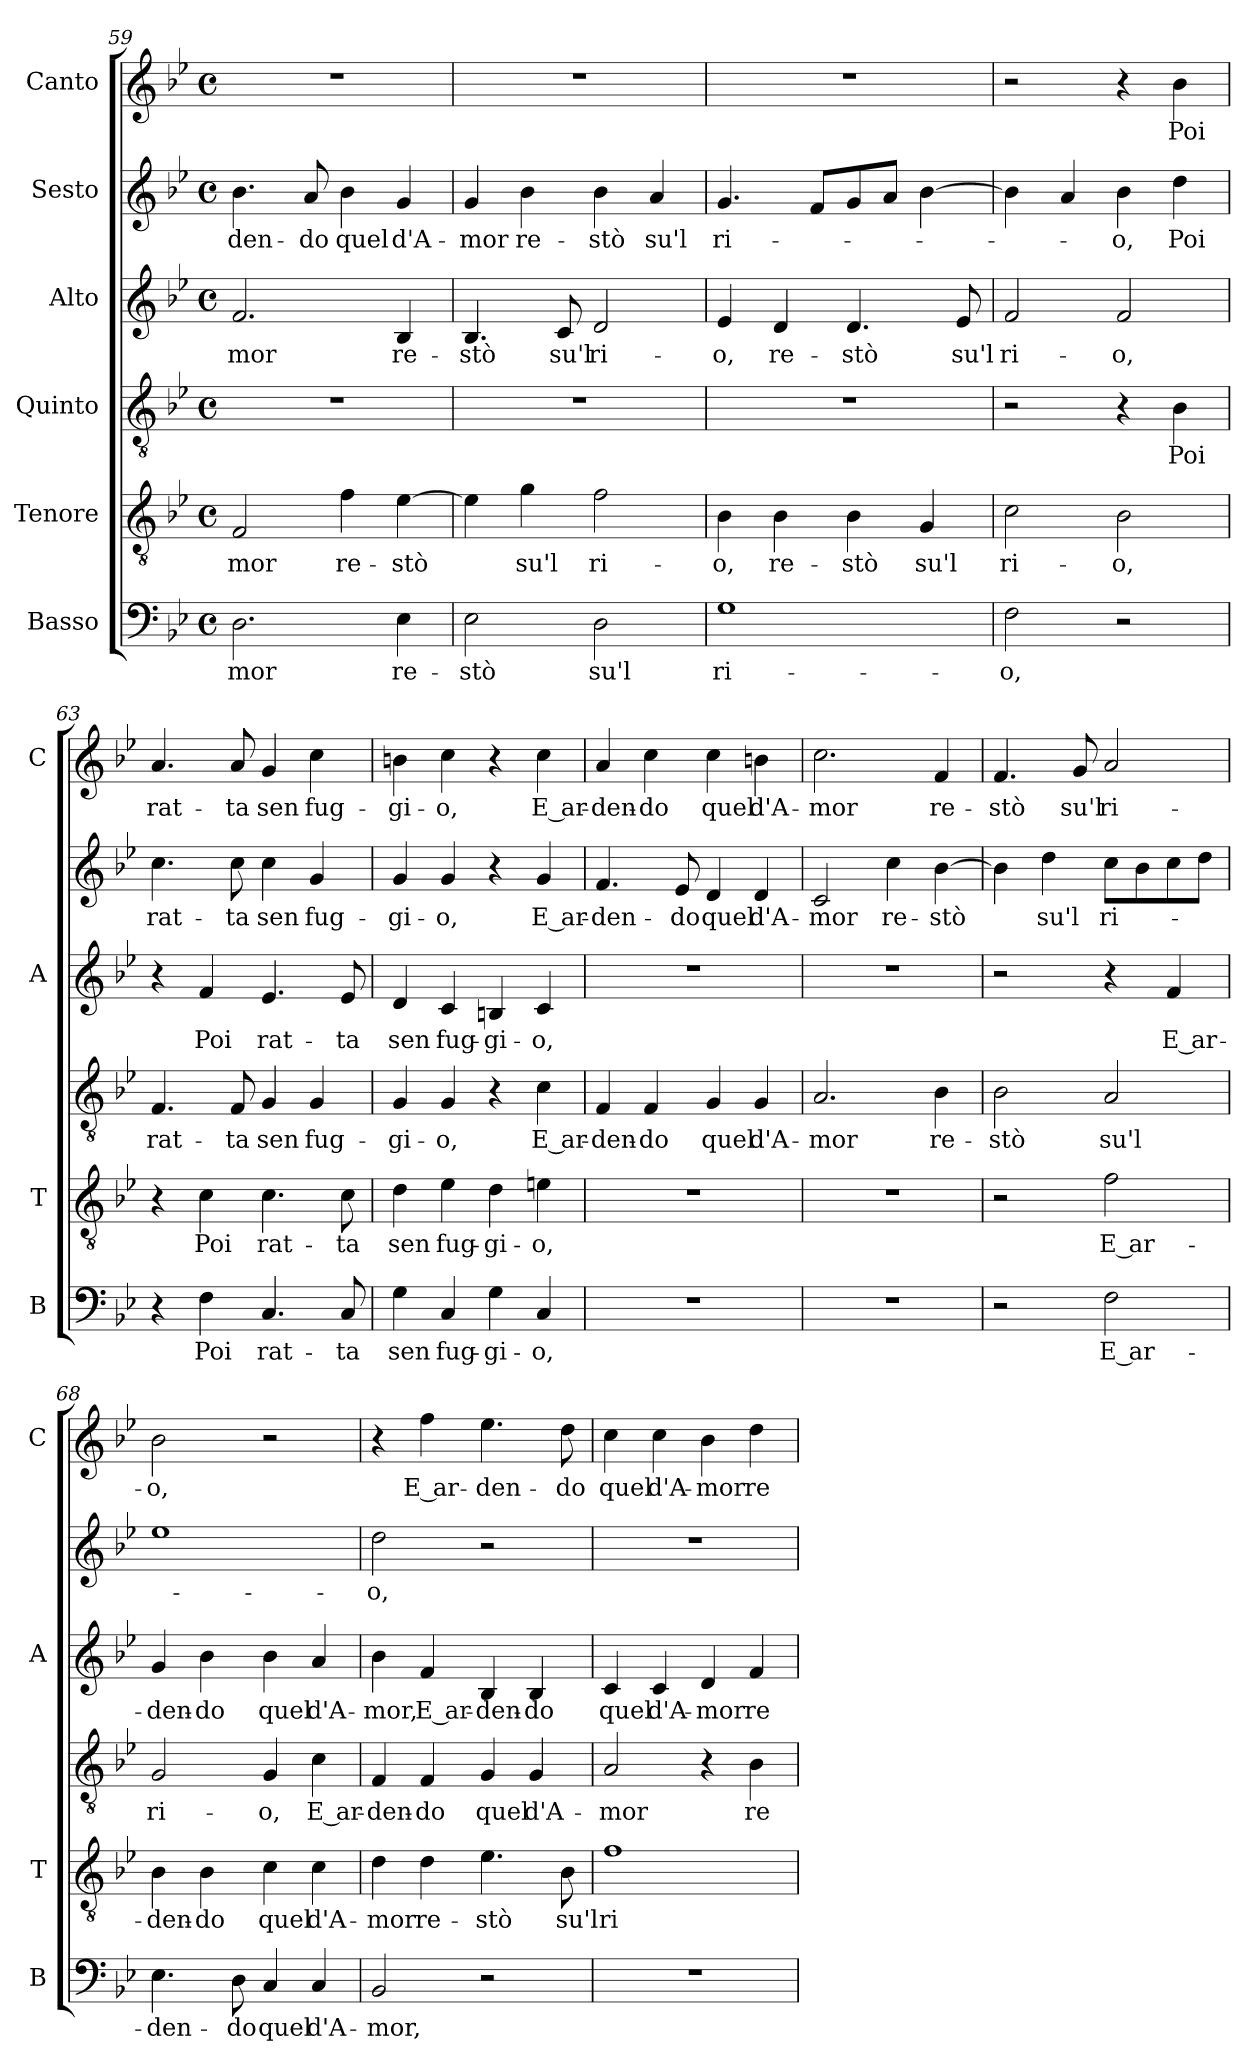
**kern	**text	**kern	**text	**kern	**text	**kern	**text	**kern	**text	**kern	**text
*part6	*part6	*part5	*part5	*part4	*part4	*part3	*part3	*part2	*part2	*part1	*part1
*staff6	*staff6	*staff5	*staff5	*staff4	*staff4	*staff3	*staff3	*staff2	*staff2	*staff1	*staff1
*I"Basso	*	*I"Tenore	*	*I"Quinto	*	*I"Alto	*	*I"Sesto	*	*I"Canto	*
*I'B	*	*I'T	*	*	*	*I'A	*	*	*	*I'C	*
*clefF4	*	*clefGv2	*	*clefGv2	*	*clefG2	*	*clefG2	*	*clefG2	*
*k[b-e-]	*	*k[b-e-]	*	*k[b-e-]	*	*k[b-e-]	*	*k[b-e-]	*	*k[b-e-]	*
*B-:	*	*B-:	*	*B-:	*	*B-:	*	*B-:	*	*B-:	*
*M4/4	*	*M4/4	*	*M4/4	*	*M4/4	*	*M4/4	*	*M4/4	*
*met(c)	*	*met(c)	*	*met(c)	*	*met(c)	*	*met(c)	*	*met(c)	*
=59	=59	=59	=59	=59	=59	=59	=59	=59	=59	=59	=59
!	!LO:LY:b	!	!LO:LY:b	!	!	!	!LO:LY:b	!	!LO:LY:b	!	!
2.D\	-mor	2F/	-mor	1r	.	2.f/	-mor	4.b-\	-den-	1r	.
!	!	!	!	!	!	!	!	!	!LO:LY:b	!	!
.	.	.	.	.	.	.	.	8a/	-do	.	.
!	!	!	!LO:LY:b	!	!	!	!	!	!LO:LY:b	!	!
.	.	4f\	re-	.	.	.	.	4b-\	quel	.	.
!	!LO:LY:b	!	!LO:LY:b	!	!	!	!LO:LY:b	!	!LO:LY:b	!	!
4E-\	re-	[4e-\	-stò	.	.	4B-/	re-	4g/	d'A-	.	.
!!LO:PB:g=z
=60	=60	=60	=60	=60	=60	=60	=60	=60	=60	=60	=60
!	!LO:LY:b	!	!	!	!	!	!LO:LY:b	!	!LO:LY:b	!	!
2E-\	-stò	4e-\]	.	1r	.	4.B-/	-stò	4g/	-mor	1r	.
!	!	!	!LO:LY:b	!	!	!	!	!	!LO:LY:b	!	!
.	.	4g\	su'l	.	.	.	.	4b-\	re-	.	.
!	!	!	!	!	!	!	!LO:LY:b	!	!	!	!
.	.	.	.	.	.	8c/	su'l	.	.	.	.
!	!LO:LY:b	!	!LO:LY:b	!	!	!	!LO:LY:b	!	!LO:LY:b	!	!
2D\	su'l	2f\	ri-	.	.	2d/	ri-	4b-\	-stò	.	.
!	!	!	!	!	!	!	!	!	!LO:LY:b	!	!
.	.	.	.	.	.	.	.	4a/	su'l	.	.
=61	=61	=61	=61	=61	=61	=61	=61	=61	=61	=61	=61
!	!LO:LY:b	!	!LO:LY:b	!	!	!	!LO:LY:b	!	!LO:LY:b	!	!
1G	ri-	4B-\	-o,	1r	.	4e-/	-o,	4.g/	ri-	1r	.
!	!	!	!LO:LY:b	!	!	!	!LO:LY:b	!	!	!	!
.	.	4B-\	re-	.	.	4d/	re-	.	.	.	.
.	.	.	.	.	.	.	.	8f/L	.	.	.
!	!	!	!LO:LY:b	!	!	!	!LO:LY:b	!	!	!	!
.	.	4B-\	-stò	.	.	4.d/	-stò	8g/	.	.	.
.	.	.	.	.	.	.	.	8a/J	.	.	.
!	!	!	!LO:LY:b	!	!	!	!	!	!	!	!
.	.	4G/	su'l	.	.	.	.	[4b-\	.	.	.
!	!	!	!	!	!	!	!LO:LY:b	!	!	!	!
.	.	.	.	.	.	8e-/	su'l	.	.	.	.
=62	=62	=62	=62	=62	=62	=62	=62	=62	=62	=62	=62
!	!LO:LY:b	!	!LO:LY:b	!	!	!	!LO:LY:b	!	!	!	!
2F\	-o,	2c\	ri-	2r	.	2f/	ri-	4b-\]	.	2r	.
.	.	.	.	.	.	.	.	4a/	.	.	.
!	!	!	!LO:LY:b	!	!	!	!LO:LY:b	!	!LO:LY:b	!	!
2r	.	2B-\	-o,	4r	.	2f/	-o,	4b-\	-o,	4r	.
!	!	!	!	!	!LO:LY:b	!	!	!	!LO:LY:b	!	!LO:LY:b
.	.	.	.	4B-\	Poi	.	.	4dd\	Poi	4b-\	Poi
=63	=63	=63	=63	=63	=63	=63	=63	=63	=63	=63	=63
!	!	!	!	!	!LO:LY:b	!	!	!	!LO:LY:b	!	!LO:LY:b
4r	.	4r	.	4.F/	rat-	4r	.	4.cc\	rat-	4.a/	rat-
!	!LO:LY:b	!	!LO:LY:b	!	!	!	!LO:LY:b	!	!	!	!
4F\	Poi	4c\	Poi	.	.	4f/	Poi	.	.	.	.
!	!	!	!	!	!LO:LY:b	!	!	!	!LO:LY:b	!	!LO:LY:b
.	.	.	.	8F/	-ta	.	.	8cc\	-ta	8a/	-ta
!	!LO:LY:b	!	!LO:LY:b	!	!LO:LY:b	!	!LO:LY:b	!	!LO:LY:b	!	!LO:LY:b
4.C/	rat-	4.c\	rat-	4G/	sen	4.e-/	rat-	4cc\	sen	4g/	sen
!	!	!	!	!	!LO:LY:b	!	!	!	!LO:LY:b	!	!LO:LY:b
.	.	.	.	4G/	fug-	.	.	4g/	fug-	4cc\	fug-
!	!LO:LY:b	!	!LO:LY:b	!	!	!	!LO:LY:b	!	!	!	!
8C/	-ta	8c\	-ta	.	.	8e-/	-ta	.	.	.	.
=64	=64	=64	=64	=64	=64	=64	=64	=64	=64	=64	=64
!	!LO:LY:b	!	!LO:LY:b	!	!LO:LY:b	!	!LO:LY:b	!	!LO:LY:b	!	!LO:LY:b
4G\	sen	4d\	sen	4G/	-gi-	4d/	sen	4g/	-gi-	4bn\	-gi-
!	!LO:LY:b	!	!LO:LY:b	!	!LO:LY:b	!	!LO:LY:b	!	!LO:LY:b	!	!LO:LY:b
4C/	fug-	4e-\	fug-	4G/	-o,	4c/	fug-	4g/	-o,	4cc\	-o,
!	!LO:LY:b	!	!LO:LY:b	!	!	!	!LO:LY:b	!	!	!	!
4G\	-gi-	4d\	-gi-	4r	.	4Bn/	-gi-	4r	.	4r	.
!	!LO:LY:b	!	!LO:LY:b	!	!LO:LY:b	!	!LO:LY:b	!	!LO:LY:b	!	!LO:LY:b
4C/	-o,	4en\	-o,	4c\	E ar-	4c/	-o,	4g/	E ar-	4cc\	E ar-
=65	=65	=65	=65	=65	=65	=65	=65	=65	=65	=65	=65
!	!	!	!	!	!LO:LY:b	!	!	!	!LO:LY:b	!	!LO:LY:b
1r	.	1r	.	4F/	-den-	1r	.	4.f/	-den-	4a/	-den-
!	!	!	!	!	!LO:LY:b	!	!	!	!	!	!LO:LY:b
.	.	.	.	4F/	-do	.	.	.	.	4cc\	-do
!	!	!	!	!	!	!	!	!	!LO:LY:b	!	!
.	.	.	.	.	.	.	.	8e-/	-do	.	.
!	!	!	!	!	!LO:LY:b	!	!	!	!LO:LY:b	!	!LO:LY:b
.	.	.	.	4G/	quel	.	.	4d/	quel	4cc\	quel
!	!	!	!	!	!LO:LY:b	!	!	!	!LO:LY:b	!	!LO:LY:b
.	.	.	.	4G/	d'A-	.	.	4d/	d'A-	4bn\	d'A-
!!LO:LB:g=z
=66	=66	=66	=66	=66	=66	=66	=66	=66	=66	=66	=66
!	!	!	!	!	!LO:LY:b	!	!	!	!LO:LY:b	!	!LO:LY:b
1r	.	1r	.	2.A/	-mor	1r	.	2c/	-mor	2.cc\	-mor
!	!	!	!	!	!	!	!	!	!LO:LY:b	!	!
.	.	.	.	.	.	.	.	4cc\	re-	.	.
!	!	!	!	!	!LO:LY:b	!	!	!	!LO:LY:b	!	!LO:LY:b
.	.	.	.	4B-\	re-	.	.	[4b-\	-stò	4f/	re-
=67	=67	=67	=67	=67	=67	=67	=67	=67	=67	=67	=67
!	!	!	!	!	!LO:LY:b	!	!	!	!	!	!LO:LY:b
2r	.	2r	.	2B-\	-stò	2r	.	4b-\]	.	4.f/	-stò
!	!	!	!	!	!	!	!	!	!LO:LY:b	!	!
.	.	.	.	.	.	.	.	4dd\	su'l	.	.
!	!	!	!	!	!	!	!	!	!	!	!LO:LY:b
.	.	.	.	.	.	.	.	.	.	8g/	su'l
!	!LO:LY:b	!	!LO:LY:b	!	!LO:LY:b	!	!	!	!LO:LY:b	!	!LO:LY:b
2F\	E ar-	2f\	E ar-	2A/	su'l	4r	.	8cc\L	ri-	2a/	ri-
.	.	.	.	.	.	.	.	8b-\	.	.	.
!	!	!	!	!	!	!	!LO:LY:b	!	!	!	!
.	.	.	.	.	.	4f/	E ar-	8cc\	.	.	.
.	.	.	.	.	.	.	.	8dd\J	.	.	.
=68	=68	=68	=68	=68	=68	=68	=68	=68	=68	=68	=68
!	!LO:LY:b	!	!LO:LY:b	!	!LO:LY:b	!	!LO:LY:b	!	!	!	!LO:LY:b
4.E-\	-den-	4B-\	-den-	2G/	ri-	4g/	-den-	1ee-	.	2b-\	-o,
!	!	!	!LO:LY:b	!	!	!	!LO:LY:b	!	!	!	!
.	.	4B-\	-do	.	.	4b-\	-do	.	.	.	.
!	!LO:LY:b	!	!	!	!	!	!	!	!	!	!
8D\	-do	.	.	.	.	.	.	.	.	.	.
!	!LO:LY:b	!	!LO:LY:b	!	!LO:LY:b	!	!LO:LY:b	!	!	!	!
4C/	quel	4c\	quel	4G/	-o,	4b-\	quel	.	.	2r	.
!	!LO:LY:b	!	!LO:LY:b	!	!LO:LY:b	!	!LO:LY:b	!	!	!	!
4C/	d'A-	4c\	d'A-	4c\	E ar-	4a/	d'A-	.	.	.	.
=69	=69	=69	=69	=69	=69	=69	=69	=69	=69	=69	=69
!	!LO:LY:b	!	!LO:LY:b	!	!LO:LY:b	!	!LO:LY:b	!	!LO:LY:b	!	!
2BB-/	-mor,	4d\	-mor	4F/	-den-	4b-\	-mor,	2dd\	-o,	4r	.
!	!	!	!LO:LY:b	!	!LO:LY:b	!	!LO:LY:b	!	!	!	!LO:LY:b
.	.	4d\	re-	4F/	-do	4f/	E ar-	.	.	4ff\	E ar-
!	!	!	!LO:LY:b	!	!LO:LY:b	!	!LO:LY:b	!	!	!	!LO:LY:b
2r	.	4.e-\	-stò	4G/	quel	4B-/	-den-	2r	.	4.ee-\	-den-
!	!	!	!	!	!LO:LY:b	!	!LO:LY:b	!	!	!	!
.	.	.	.	4G/	d'A-	4B-/	-do	.	.	.	.
!	!	!	!LO:LY:b	!	!	!	!	!	!	!	!LO:LY:b
.	.	8B-\	su'l	.	.	.	.	.	.	8dd\	-do
=70	=70	=70	=70	=70	=70	=70	=70	=70	=70	=70	=70
!	!	!	!LO:LY:b	!	!LO:LY:b	!	!LO:LY:b	!	!	!	!LO:LY:b
1r	.	1f	ri-	2A/	-mor	4c/	quel	1r	.	4cc\	quel
!	!	!	!	!	!	!	!LO:LY:b	!	!	!	!LO:LY:b
.	.	.	.	.	.	4c/	d'A-	.	.	4cc\	d'A-
!	!	!	!	!	!	!	!LO:LY:b	!	!	!	!LO:LY:b
.	.	.	.	4r	.	4d/	-mor	.	.	4b-\	-mor
!	!	!	!	!	!LO:LY:b	!	!LO:LY:b	!	!	!	!LO:LY:b
.	.	.	.	4B-\	re-	4f/	re-	.	.	4dd\	re-
=	=	=	=	=	=	=	=	=	=	=	=
*-	*-	*-	*-	*-	*-	*-	*-	*-	*-	*-	*-
